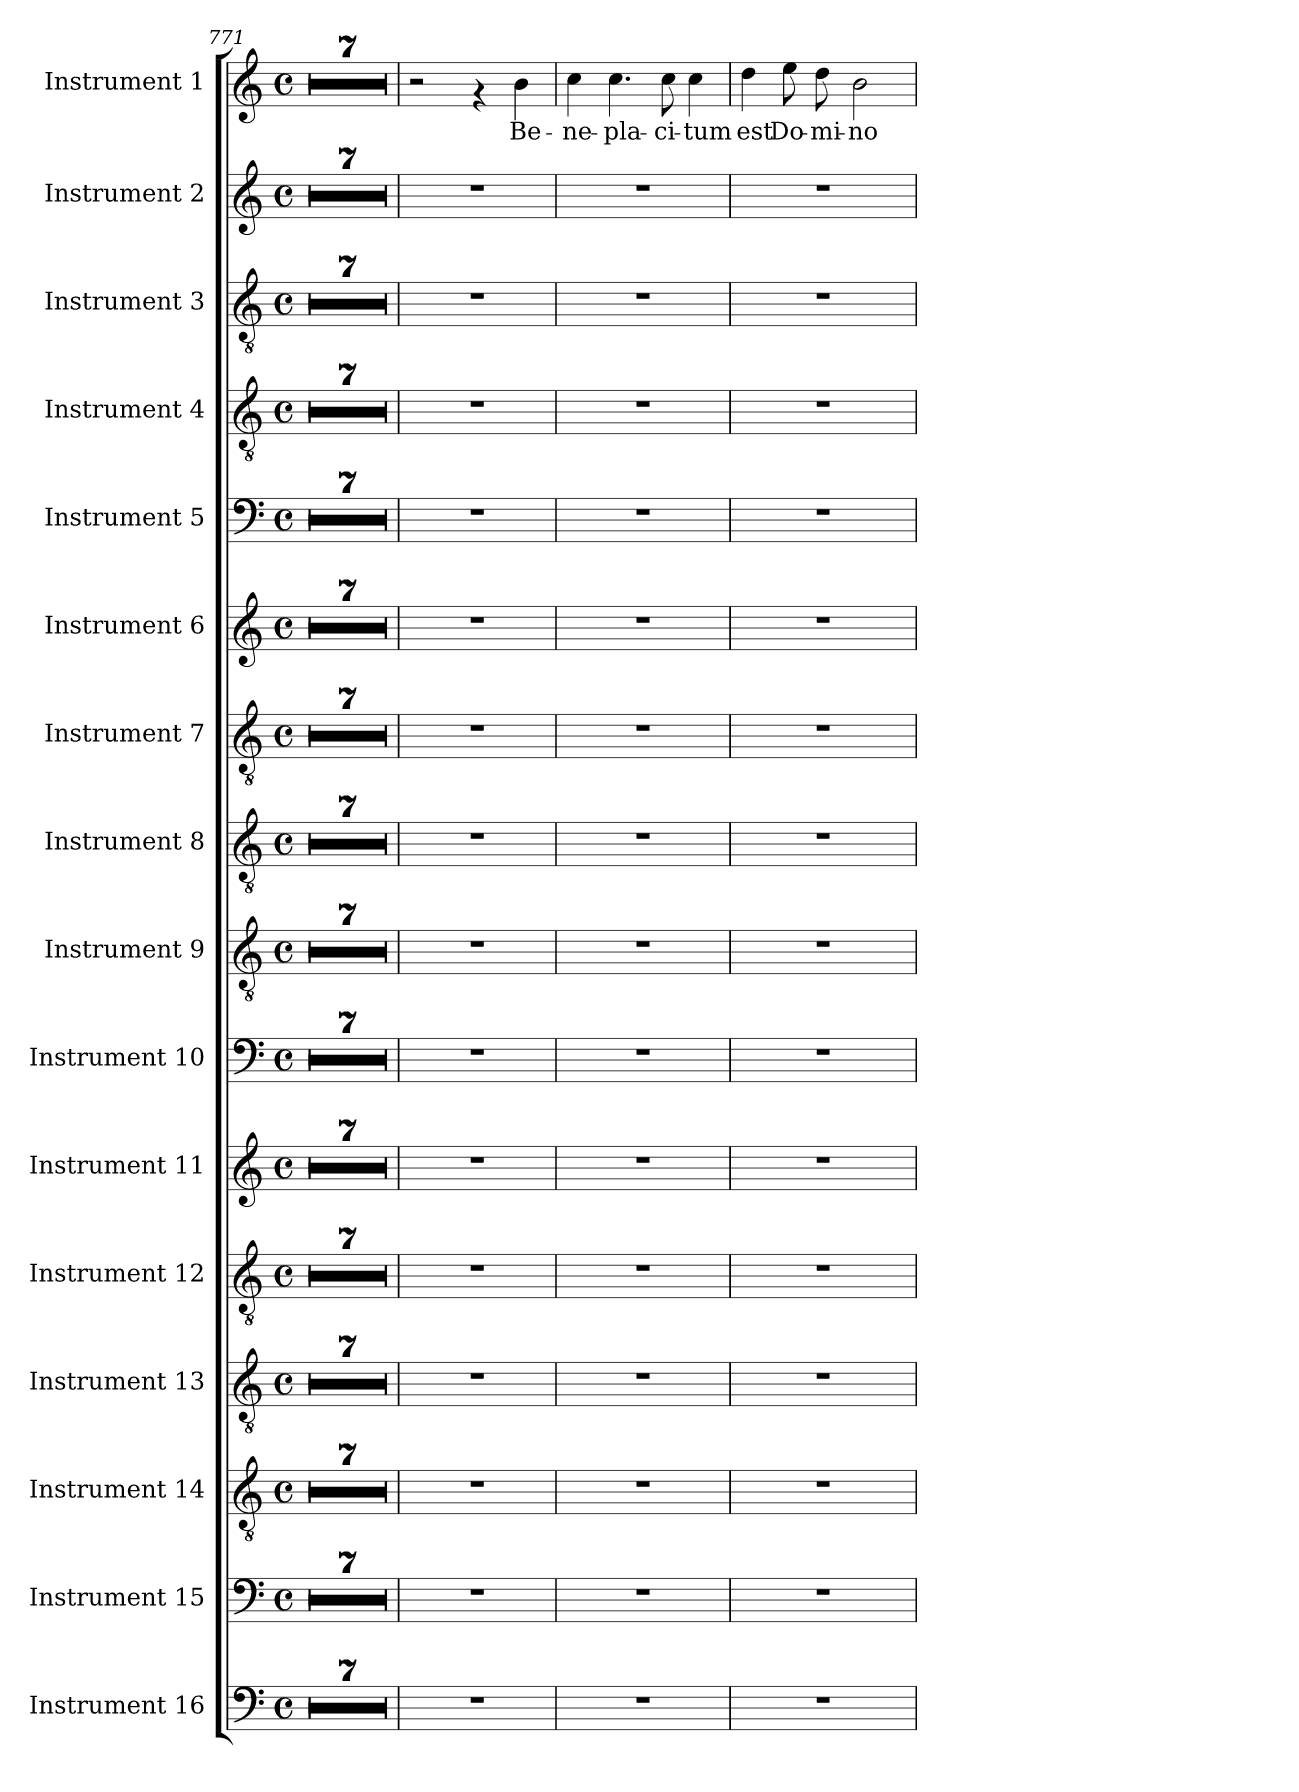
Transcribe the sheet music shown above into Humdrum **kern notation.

**kern	**kern	**kern	**kern	**kern	**kern	**kern	**kern	**kern	**kern	**kern	**kern	**kern	**kern	**kern	**kern	**text
*part16	*part15	*part14	*part13	*part12	*part11	*part10	*part9	*part8	*part7	*part6	*part5	*part4	*part3	*part2	*part1	*part1
*staff16	*staff15	*staff14	*staff13	*staff12	*staff11	*staff10	*staff9	*staff8	*staff7	*staff6	*staff5	*staff4	*staff3	*staff2	*staff1	*staff1
*I"Instrument 16	*I"Instrument 15	*I"Instrument 14	*I"Instrument 13	*I"Instrument 12	*I"Instrument 11	*I"Instrument 10	*I"Instrument 9	*I"Instrument 8	*I"Instrument 7	*I"Instrument 6	*I"Instrument 5	*I"Instrument 4	*I"Instrument 3	*I"Instrument 2	*I"Instrument 1	*
*clefF4	*clefF4	*clefGv2	*clefGv2	*clefGv2	*clefG2	*clefF4	*clefGv2	*clefGv2	*clefGv2	*clefG2	*clefF4	*clefGv2	*clefGv2	*clefG2	*clefG2	*
*k[]	*k[]	*k[]	*k[]	*k[]	*k[]	*k[]	*k[]	*k[]	*k[]	*k[]	*k[]	*k[]	*k[]	*k[]	*k[]	*
*C:	*C:	*C:	*C:	*C:	*C:	*C:	*C:	*C:	*C:	*C:	*C:	*C:	*C:	*C:	*C:	*
*M4/4	*M4/4	*M4/4	*M4/4	*M4/4	*M4/4	*M4/4	*M4/4	*M4/4	*M4/4	*M4/4	*M4/4	*M4/4	*M4/4	*M4/4	*M4/4	*
*met(c)	*met(c)	*met(c)	*met(c)	*met(c)	*met(c)	*met(c)	*met(c)	*met(c)	*met(c)	*met(c)	*met(c)	*met(c)	*met(c)	*met(c)	*met(c)	*
=771	=771	=771	=771	=771	=771	=771	=771	=771	=771	=771	=771	=771	=771	=771	=771	=771
1r	1r	1r	1r	1r	1r	1r	1r	1r	1r	1r	1r	1r	1r	1r	1r	.
=772	=772	=772	=772	=772	=772	=772	=772	=772	=772	=772	=772	=772	=772	=772	=772	=772
1r	1r	1r	1r	1r	1r	1r	1r	1r	1r	1r	1r	1r	1r	1r	1r	.
=773	=773	=773	=773	=773	=773	=773	=773	=773	=773	=773	=773	=773	=773	=773	=773	=773
1r	1r	1r	1r	1r	1r	1r	1r	1r	1r	1r	1r	1r	1r	1r	1r	.
=774	=774	=774	=774	=774	=774	=774	=774	=774	=774	=774	=774	=774	=774	=774	=774	=774
1r	1r	1r	1r	1r	1r	1r	1r	1r	1r	1r	1r	1r	1r	1r	1r	.
=775	=775	=775	=775	=775	=775	=775	=775	=775	=775	=775	=775	=775	=775	=775	=775	=775
1r	1r	1r	1r	1r	1r	1r	1r	1r	1r	1r	1r	1r	1r	1r	1r	.
=776	=776	=776	=776	=776	=776	=776	=776	=776	=776	=776	=776	=776	=776	=776	=776	=776
1r	1r	1r	1r	1r	1r	1r	1r	1r	1r	1r	1r	1r	1r	1r	1r	.
=777	=777	=777	=777	=777	=777	=777	=777	=777	=777	=777	=777	=777	=777	=777	=777	=777
1r	1r	1r	1r	1r	1r	1r	1r	1r	1r	1r	1r	1r	1r	1r	1r	.
=778	=778	=778	=778	=778	=778	=778	=778	=778	=778	=778	=778	=778	=778	=778	=778	=778
1r	1r	1r	1r	1r	1r	1r	1r	1r	1r	1r	1r	1r	1r	1r	2r	.
.	.	.	.	.	.	.	.	.	.	.	.	.	.	.	4rf	.
!	!	!	!	!	!	!	!	!	!	!	!	!	!	!	!	!LO:LY:b:cj
.	.	.	.	.	.	.	.	.	.	.	.	.	.	.	4b\	Be-
=779	=779	=779	=779	=779	=779	=779	=779	=779	=779	=779	=779	=779	=779	=779	=779	=779
!	!	!	!	!	!	!	!	!	!	!	!	!	!	!	!	!LO:LY:b:cj
1r	1r	1r	1r	1r	1r	1r	1r	1r	1r	1r	1r	1r	1r	1r	4cc\	-ne-
!	!	!	!	!	!	!	!	!	!	!	!	!	!	!	!	!LO:LY:b:cj
.	.	.	.	.	.	.	.	.	.	.	.	.	.	.	4.cc\	-pla-
!	!	!	!	!	!	!	!	!	!	!	!	!	!	!	!	!LO:LY:b:cj
.	.	.	.	.	.	.	.	.	.	.	.	.	.	.	8cc\	-ci-
!	!	!	!	!	!	!	!	!	!	!	!	!	!	!	!	!LO:LY:b:cj
.	.	.	.	.	.	.	.	.	.	.	.	.	.	.	4cc\	-tum
=780	=780	=780	=780	=780	=780	=780	=780	=780	=780	=780	=780	=780	=780	=780	=780	=780
!	!	!	!	!	!	!	!	!	!	!	!	!	!	!	!	!LO:LY:b:cj
1r	1r	1r	1r	1r	1r	1r	1r	1r	1r	1r	1r	1r	1r	1r	4dd\	est
!	!	!	!	!	!	!	!	!	!	!	!	!	!	!	!	!LO:LY:b:cj
.	.	.	.	.	.	.	.	.	.	.	.	.	.	.	8ee\	Do-
!	!	!	!	!	!	!	!	!	!	!	!	!	!	!	!	!LO:LY:b:cj
.	.	.	.	.	.	.	.	.	.	.	.	.	.	.	8dd\	-mi-
!	!	!	!	!	!	!	!	!	!	!	!	!	!	!	!	!LO:LY:b:cj
.	.	.	.	.	.	.	.	.	.	.	.	.	.	.	2b\	-no
=	=	=	=	=	=	=	=	=	=	=	=	=	=	=	=	=
*-	*-	*-	*-	*-	*-	*-	*-	*-	*-	*-	*-	*-	*-	*-	*-	*-
